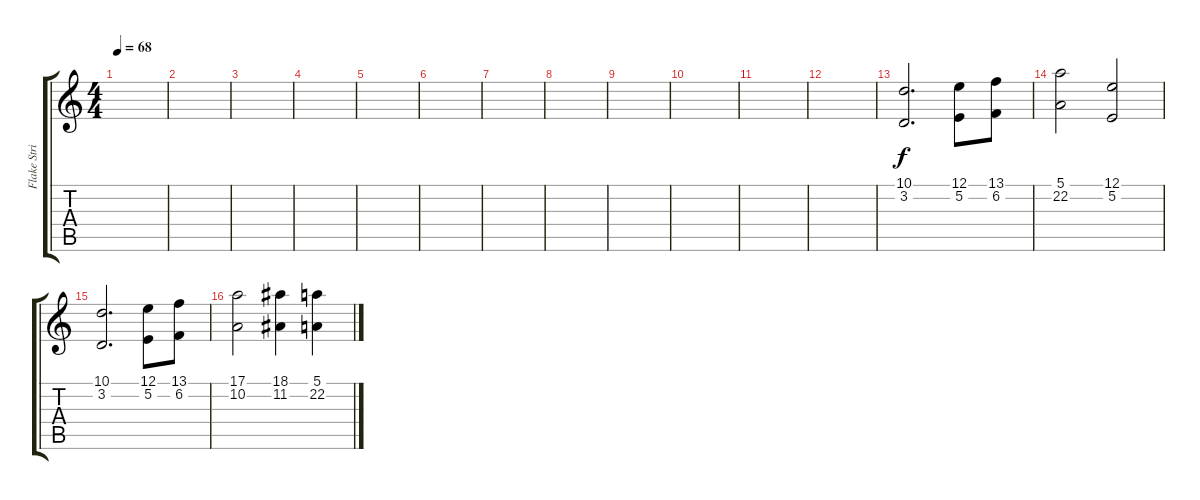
\track ("Flake String 3" "Flake Stri") {instrument stringensemble2}
\staff {score tabs}
\tuning (E4 B3 G3 D3 A2 E2) {hide}
\ts (4 4)
\tempo 68
\clef g2
\ks c
|
|
|
|
|
|
|
|
|
|
|
|
(10.1 3.2).2{d} (12.1 5.2).8 (13.1 6.2).8 |
(5.1 22.2).2 (12.1 5.2).2 |
(10.1 3.2).2{d} (12.1 5.2).8 (13.1 6.2).8 |
(17.1 10.2).2 (18.1 11.2).4 (5.1 22.2).4
